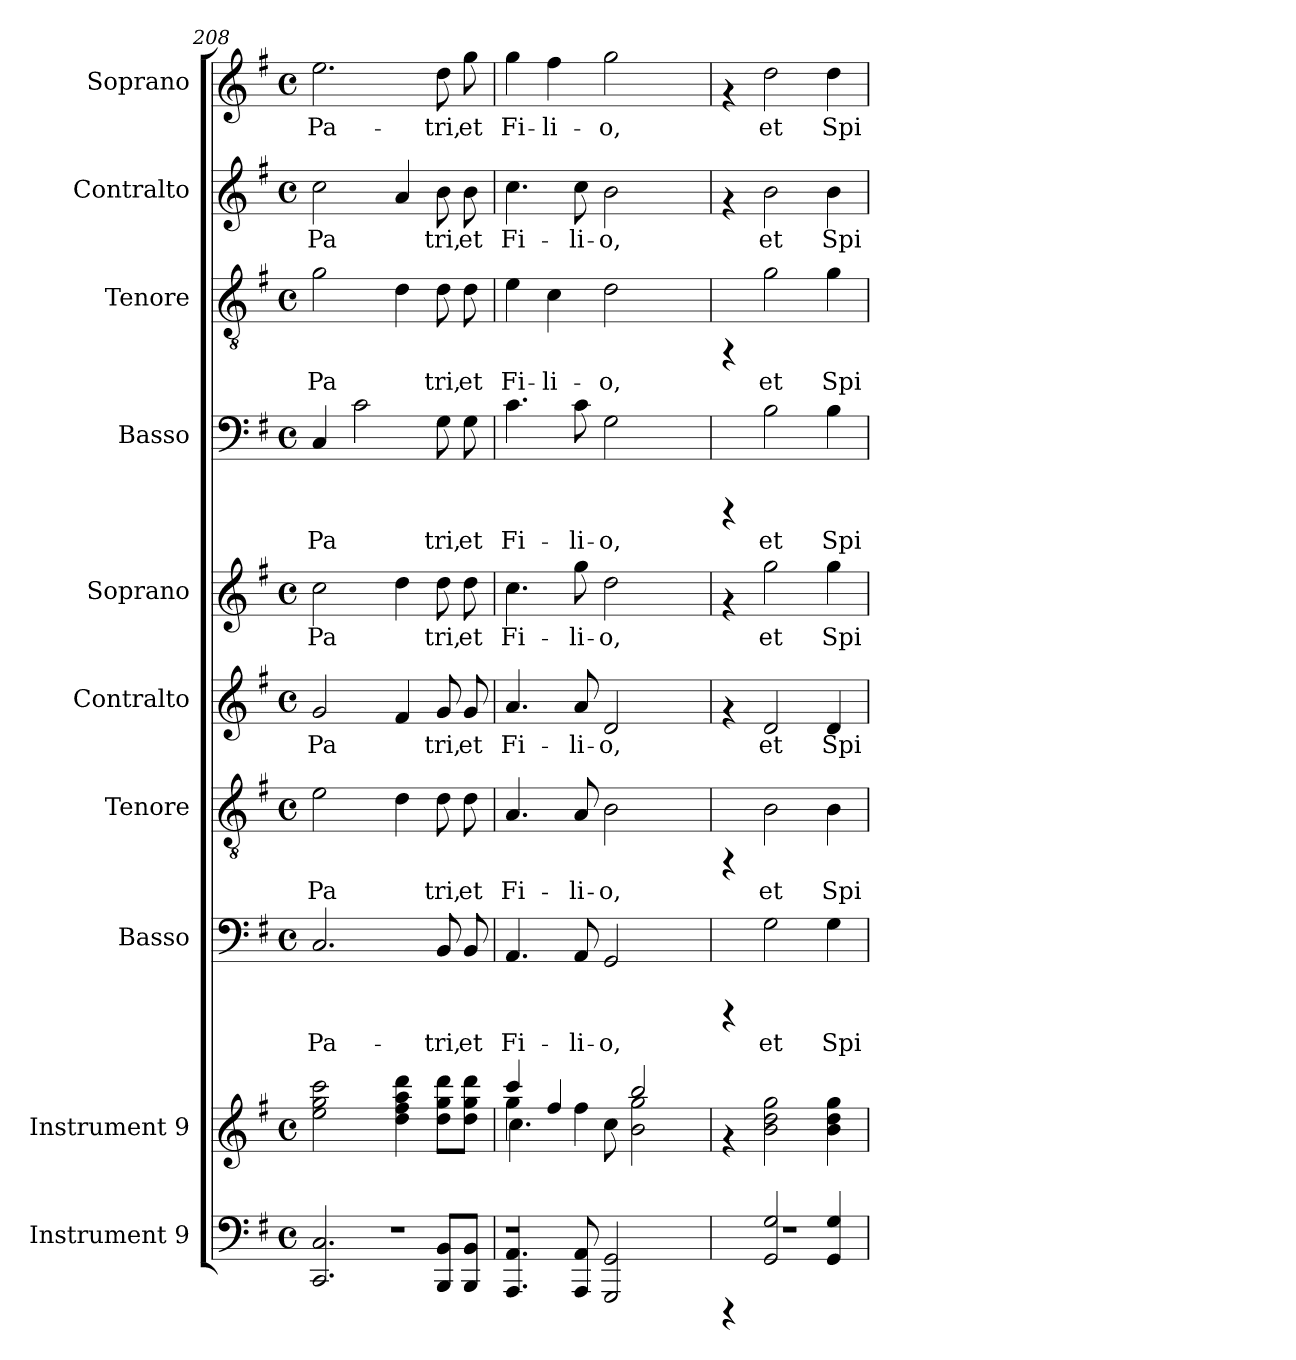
**kern	**kern	**kern	**text	**kern	**text	**kern	**text	**kern	**text	**kern	**text	**kern	**text	**kern	**text	**kern	**text
*part10	*part9	*part8	*part8	*part7	*part7	*part6	*part6	*part5	*part5	*part4	*part4	*part3	*part3	*part2	*part2	*part1	*part1
*staff10	*staff9	*staff8	*staff8	*staff7	*staff7	*staff6	*staff6	*staff5	*staff5	*staff4	*staff4	*staff3	*staff3	*staff2	*staff2	*staff1	*staff1
*I"Instrument 9	*I"Instrument 9	*I"Basso	*	*I"Tenore	*	*I"Contralto	*	*I"Soprano	*	*I"Basso	*	*I"Tenore	*	*I"Contralto	*	*I"Soprano	*
*	*	*	*	*	*	*	*	*	*	*I'Basso	*	*	*	*I'Contralto	*	*	*
*clefF4	*clefG2	*clefF4	*	*clefGv2	*	*clefG2	*	*clefG2	*	*clefF4	*	*clefGv2	*	*clefG2	*	*clefG2	*
*k[f#]	*k[f#]	*k[f#]	*	*k[f#]	*	*k[f#]	*	*k[f#]	*	*k[f#]	*	*k[f#]	*	*k[f#]	*	*k[f#]	*
*G:	*G:	*G:	*	*G:	*	*G:	*	*G:	*	*G:	*	*G:	*	*G:	*	*G:	*
*M4/4	*M4/4	*M4/4	*	*M4/4	*	*M4/4	*	*M4/4	*	*M4/4	*	*M4/4	*	*M4/4	*	*M4/4	*
*met(c)	*met(c)	*met(c)	*	*met(c)	*	*met(c)	*	*met(c)	*	*met(c)	*	*met(c)	*	*met(c)	*	*met(c)	*
=208	=208	=208	=208	=208	=208	=208	=208	=208	=208	=208	=208	=208	=208	=208	=208	=208	=208
*^	*	*	*	*	*	*	*	*	*	*	*	*	*	*	*	*	*
*	*^	*	*	*	*	*	*	*	*	*	*	*	*	*	*	*	*	*
!	!	!	!	!	!LO:LY:b:cj	!	!LO:LY:b:cj	!	!LO:LY:b:cj	!	!LO:LY:b:cj	!	!LO:LY:b:cj	!	!LO:LY:b:cj	!	!LO:LY:b:cj	!	!LO:LY:b:cj
1r	2.CC/ 2.C/	1r	2ccc\ 2gg\ 2ee\	2.C/	Pa-	2e\	Pa-	2g/	Pa-	2cc\	Pa-	4C/	Pa-	2g\	Pa-	2cc\	Pa-	2.ee\	Pa-
!	!	!	!	!	!	!	!	!	!	!	!	!	!LO:LY:b:cj	!	!	!	!	!	!
.	.	.	.	.	.	.	.	.	.	.	.	2c\	--	.	.	.	.	.	.
!	!	!	!	!	!	!	!LO:LY:b:cj	!	!LO:LY:b:cj	!	!LO:LY:b:cj	!	!	!	!LO:LY:b:cj	!	!LO:LY:b:cj	!	!
.	.	.	4ddd\ 4aa\ 4dd\ 4ff#\	.	.	4d\	--	4f#/	--	4dd\	--	.	.	4d\	--	4a/	--	.	.
!	!	!	!	!	!LO:LY:b:cj	!	!LO:LY:b:cj	!	!LO:LY:b:cj	!	!LO:LY:b:cj	!	!LO:LY:b:cj	!	!LO:LY:b:cj	!	!LO:LY:b:cj	!	!LO:LY:b:cj
.	8BBB/ 8BB/L	.	8gg\ 8dd\ 8ddd\L	8BB/	-tri,	8d\	-tri,	8g/	-tri,	8dd\	-tri,	8G\	-tri,	8d\	-tri,	8b\	-tri,	8dd\	-tri,
!	!	!	!	!	!LO:LY:b:cj	!	!LO:LY:b:cj	!	!LO:LY:b:cj	!	!LO:LY:b:cj	!	!LO:LY:b:cj	!	!LO:LY:b:cj	!	!LO:LY:b:cj	!	!LO:LY:b:cj
.	8BB/ 8BBB/J	.	8ddd\ 8gg\ 8dd\J	8BB/	et	8d\	et	8g/	et	8dd\	et	8G\	et	8d\	et	8b\	et	8gg\	et
=209	=209	=209	=209	=209	=209	=209	=209	=209	=209	=209	=209	=209	=209	=209	=209	=209	=209	=209	=209
*	*	*	*^	*	*	*	*	*	*	*	*	*	*	*	*	*	*	*	*
*	*	*	*	*^	*	*	*	*	*	*	*	*	*	*	*	*	*	*	*	*
!	!	!	!	!	!	!	!LO:LY:b:cj	!	!LO:LY:b:cj	!	!LO:LY:b:cj	!	!LO:LY:b:cj	!	!LO:LY:b:cj	!	!LO:LY:b:cj	!	!LO:LY:b:cj	!	!LO:LY:b:cj
1r	4.AAA/ 4.AA/	1r	4ccc/	4gg\	4.cc\	4.AA/	Fi-	4.A/	Fi-	4.a/	Fi-	4.cc\	Fi-	4.c\	Fi-	4e\	Fi-	4.cc\	Fi-	4gg\	Fi-
!	!	!	!	!	!	!	!	!	!	!	!	!	!	!	!	!	!LO:LY:b:cj	!	!	!	!LO:LY:b:cj
.	.	.	4ff#/	2..ryy	.	.	.	.	.	.	.	.	.	.	.	4c\	-li-	.	.	4ff#\	-li-
!	!	!	!	!	!	!	!LO:LY:b:cj	!	!LO:LY:b:cj	!	!LO:LY:b:cj	!	!LO:LY:b:cj	!	!LO:LY:b:cj	!	!	!	!LO:LY:b:cj	!	!
.	8AA/ 8AAA/	.	.	.	4ff#\	8AA/	-li-	8A/	-li-	8a/	-li-	8gg\	-li-	8c\	-li-	.	.	8cc\	-li-	.	.
!	!	!	!	!	!	!	!LO:LY:b:cj	!	!LO:LY:b:cj	!	!LO:LY:b:cj	!	!LO:LY:b:cj	!	!LO:LY:b:cj	!	!LO:LY:b:cj	!	!LO:LY:b:cj	!	!LO:LY:b:cj
.	2GG/ 2GGG/	.	8cc\	.	.	2GG/	-o,	2B\	-o,	2d/	-o,	2dd\	-o,	2G\	-o,	2d\	-o,	2b\	-o,	2gg\	-o,
.	.	.	2bb/	.	2gg\ 2b\	.	.	.	.	.	.	.	.	.	.	.	.	.	.	.	.
8ryy	8ryy	8ryy	.	.	.	8ryy	.	8ryy	.	8ryy	.	8ryy	.	8ryy	.	8ryy	.	8ryy	.	8ryy	.
*	*	*	*v	*v	*v	*	*	*	*	*	*	*	*	*	*	*	*	*	*	*	*
=210	=210	=210	=210	=210	=210	=210	=210	=210	=210	=210	=210	=210	=210	=210	=210	=210	=210	=210	=210
1r	4rCCC	1r	4rf	4rCCC	.	4rFF	.	4rf	.	4rf	.	4rCCC	.	4rFF	.	4rf	.	4rf	.
!	!	!	!	!	!LO:LY:b:cj	!	!LO:LY:b:cj	!	!LO:LY:b:cj	!	!LO:LY:b:cj	!	!LO:LY:b:cj	!	!LO:LY:b:cj	!	!LO:LY:b:cj	!	!LO:LY:b:cj
.	2G/ 2GG/	.	2dd\ 2b\ 2gg\	2G\	et	2B\	et	2d/	et	2gg\	et	2B\	et	2g\	et	2b\	et	2dd\	et
!	!	!	!	!	!LO:LY:b:cj	!	!LO:LY:b:cj	!	!LO:LY:b:cj	!	!LO:LY:b:cj	!	!LO:LY:b:cj	!	!LO:LY:b:cj	!	!LO:LY:b:cj	!	!LO:LY:b:cj
.	4G/ 4GG/	.	4gg\ 4dd\ 4b\	4G\	Spi-	4B\	Spi-	4d/	Spi-	4gg\	Spi-	4B\	Spi-	4g\	Spi-	4b\	Spi-	4dd\	Spi-
*v	*v	*v	*	*	*	*	*	*	*	*	*	*	*	*	*	*	*	*	*
=	=	=	=	=	=	=	=	=	=	=	=	=	=	=	=	=	=
*-	*-	*-	*-	*-	*-	*-	*-	*-	*-	*-	*-	*-	*-	*-	*-	*-	*-
